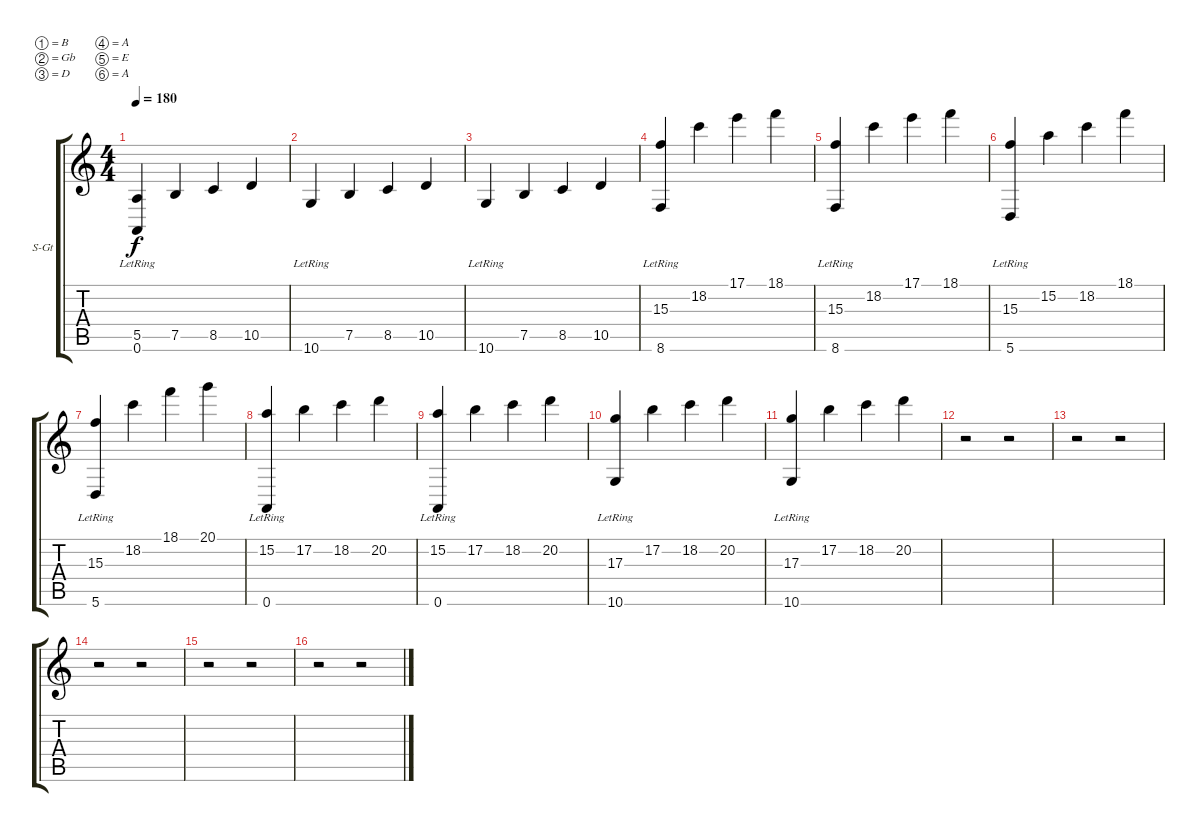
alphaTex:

\bracketExtendMode groupsimilarinstruments
\firstSystemTrackNameOrientation horizontal
\otherSystemsTrackNameOrientation horizontal
\track ("Strings" "S-Gt") {instrument stringensemble1}
\staff {score tabs}
\tuning (B3 Gb3 D3 A2 E2 A1)
\displaytranspose 12
\ts (4 4)
\tempo 180
\clef g2
\ks c
(5.5 0.6{lr}).4{dy f} 7.5.4 8.5.4 10.5.4 |
10.6{lr}.4 7.5.4 8.5.4 10.5.4 |
10.6{lr}.4 7.5.4 8.5.4 10.5.4 |
(15.3 8.6{lr}).4 18.2.4 17.1.4 18.1.4 |
(15.3 8.6{lr}).4 18.2.4 17.1.4 18.1.4 |
(15.3 5.6{lr}).4 15.2.4 18.2.4 18.1.4 |
(15.3 5.6{lr}).4 18.2.4 18.1.4 20.1.4 |
(15.2 0.6{lr}).4 17.2.4 18.2.4 20.2.4 |
(15.2 0.6{lr}).4 17.2.4 18.2.4 20.2.4 |
(17.3 10.6{lr}).4 17.2.4 18.2.4 20.2.4 |
(17.3 10.6{lr}).4 17.2.4 18.2.4 20.2.4 |
r.2 r.2 |
r.2 r.2 |
r.2 r.2 |
r.2 r.2 |
r.2 r.2
